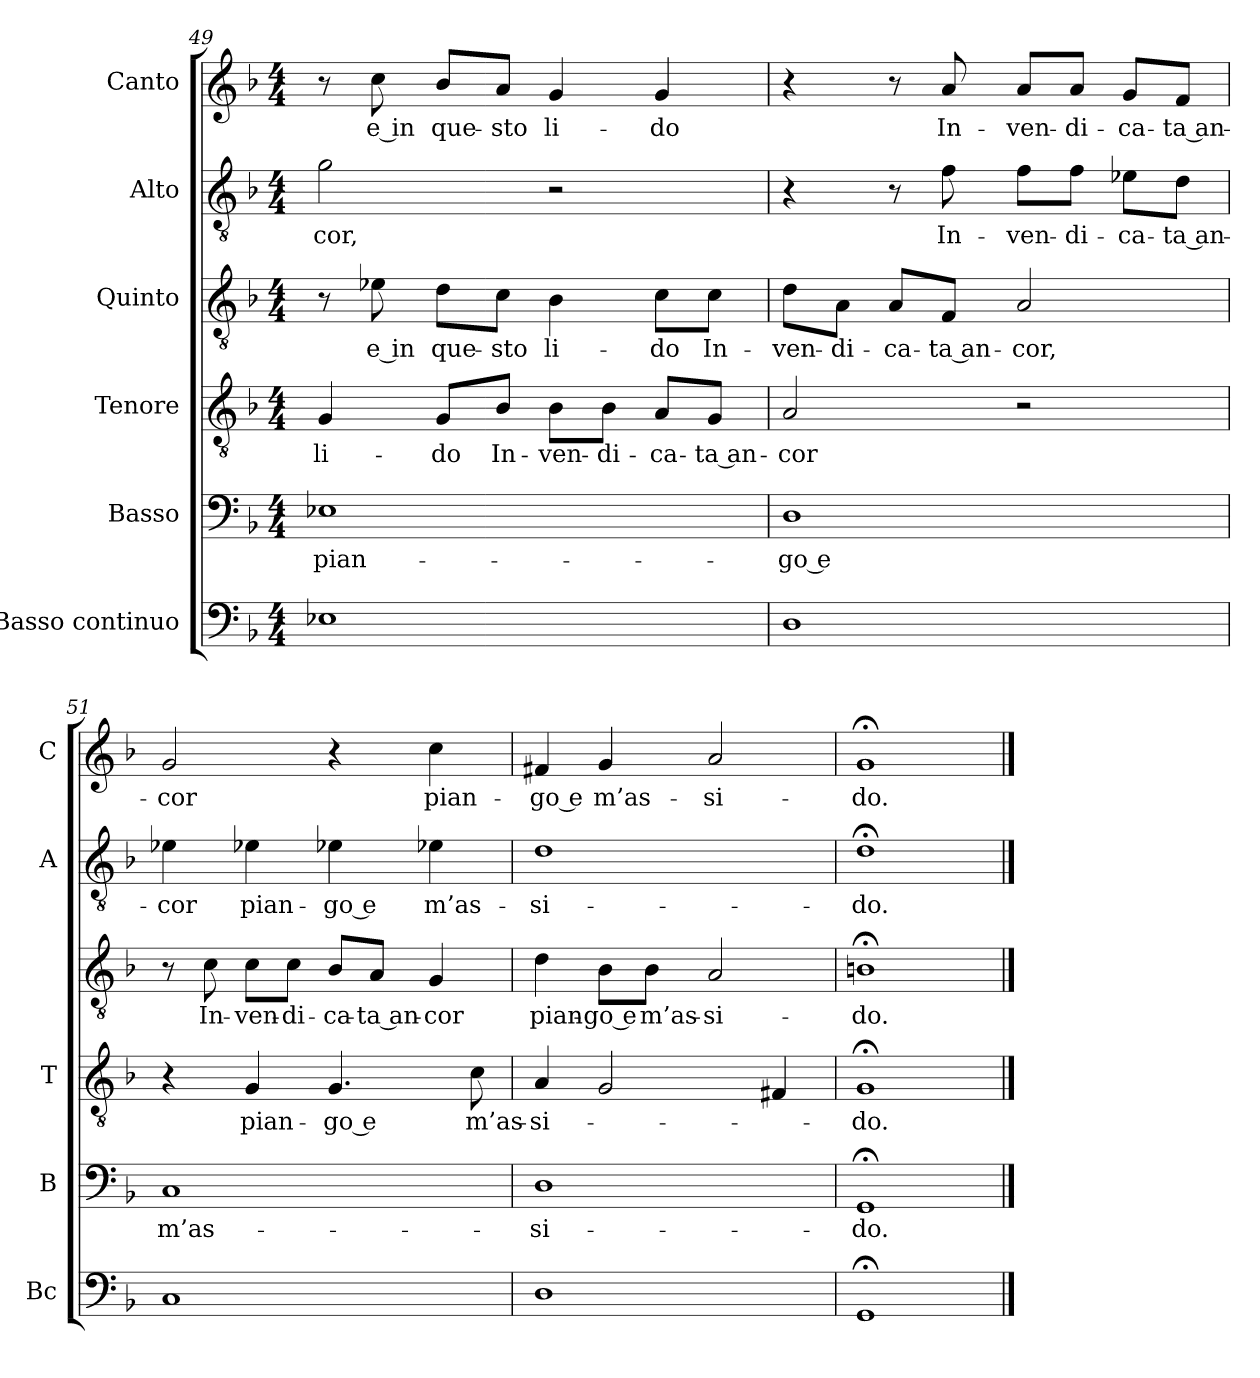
**kern	**kern	**text	**kern	**text	**kern	**text	**kern	**text	**kern	**text
*part6	*part5	*part5	*part4	*part4	*part3	*part3	*part2	*part2	*part1	*part1
*staff6	*staff5	*staff5	*staff4	*staff4	*staff3	*staff3	*staff2	*staff2	*staff1	*staff1
*I"Basso continuo	*I"Basso	*	*I"Tenore	*	*I"Quinto	*	*I"Alto	*	*I"Canto	*
*I'Bc	*I'B	*	*I'T	*	*	*	*I'A	*	*I'C	*
*clefF4	*clefF4	*	*clefGv2	*	*clefGv2	*	*clefGv2	*	*clefG2	*
*k[b-]	*k[b-]	*	*k[b-]	*	*k[b-]	*	*k[b-]	*	*k[b-]	*
*F:	*F:	*	*F:	*	*F:	*	*F:	*	*F:	*
*M4/4	*M4/4	*	*M4/4	*	*M4/4	*	*M4/4	*	*M4/4	*
=49	=49	=49	=49	=49	=49	=49	=49	=49	=49	=49
1E-X	1E-X	pian-	4G	li-	8r	.	2g	-cor,	8r	.
.	.	.	.	.	8e-X	e in	.	.	8cc	e in
.	.	.	8G/L	-do	8d\L	que-	.	.	8b-/L	que-
.	.	.	8B-/J	In-	8c\J	-sto	.	.	8a/J	-sto
.	.	.	8B-\L	-ven-	4B-	li-	2r	.	4g	li-
.	.	.	8B-\J	-di-	.	.	.	.	.	.
.	.	.	8A/L	-ca-	8c\L	-do	.	.	4g	-do
.	.	.	8G/J	-ta an-	8c\J	In-	.	.	.	.
=50	=50	=50	=50	=50	=50	=50	=50	=50	=50	=50
1D	1D	-go e	2A	-cor	8d\L	-ven-	4r	.	4r	.
.	.	.	.	.	8A\J	-di-	.	.	.	.
.	.	.	.	.	8A/L	-ca-	8r	.	8r	.
.	.	.	.	.	8F/J	-ta an-	8f	In-	8a	In-
.	.	.	2r	.	2A	-cor,	8f\L	-ven-	8a/L	-ven-
.	.	.	.	.	.	.	8f\J	-di-	8a/J	-di-
.	.	.	.	.	.	.	8e-X\L	-ca-	8g/L	-ca-
.	.	.	.	.	.	.	8d\J	-ta an-	8f/J	-ta an-
=51	=51	=51	=51	=51	=51	=51	=51	=51	=51	=51
1C	1C	m’as-	4r	.	8r	.	4e-X	-cor	2g	-cor
.	.	.	.	.	8c	In-	.	.	.	.
.	.	.	4G	pian-	8c\L	-ven-	4e-X	pian-	.	.
.	.	.	.	.	8c\J	-di-	.	.	.	.
.	.	.	4.G	-go e	8B-/L	-ca-	4e-X	-go e	4r	.
.	.	.	.	.	8A/J	-ta an-	.	.	.	.
.	.	.	.	.	4G	-cor	4e-X	m’as-	4cc	pian-
.	.	.	8c	m’as-	.	.	.	.	.	.
=52	=52	=52	=52	=52	=52	=52	=52	=52	=52	=52
1D	1D	-si-	4A	-si-	4d	pian-	1d	-si-	4f#X	-go e
.	.	.	2G	.	8B-\L	-go e	.	.	4g	m’as-
.	.	.	.	.	8B-\J	m’as-	.	.	.	.
.	.	.	.	.	2A	-si-	.	.	2a	-si-
.	.	.	4F#X	.	.	.	.	.	.	.
=53	=53	=53	=53	=53	=53	=53	=53	=53	=53	=53
1GG;<	1GG;<	-do.	1G;<	-do.	1Bn;<	-do.	1d;<	-do.	1g;<	-do.
==	==	==	==	==	==	==	==	==	==	==
*-	*-	*-	*-	*-	*-	*-	*-	*-	*-	*-
